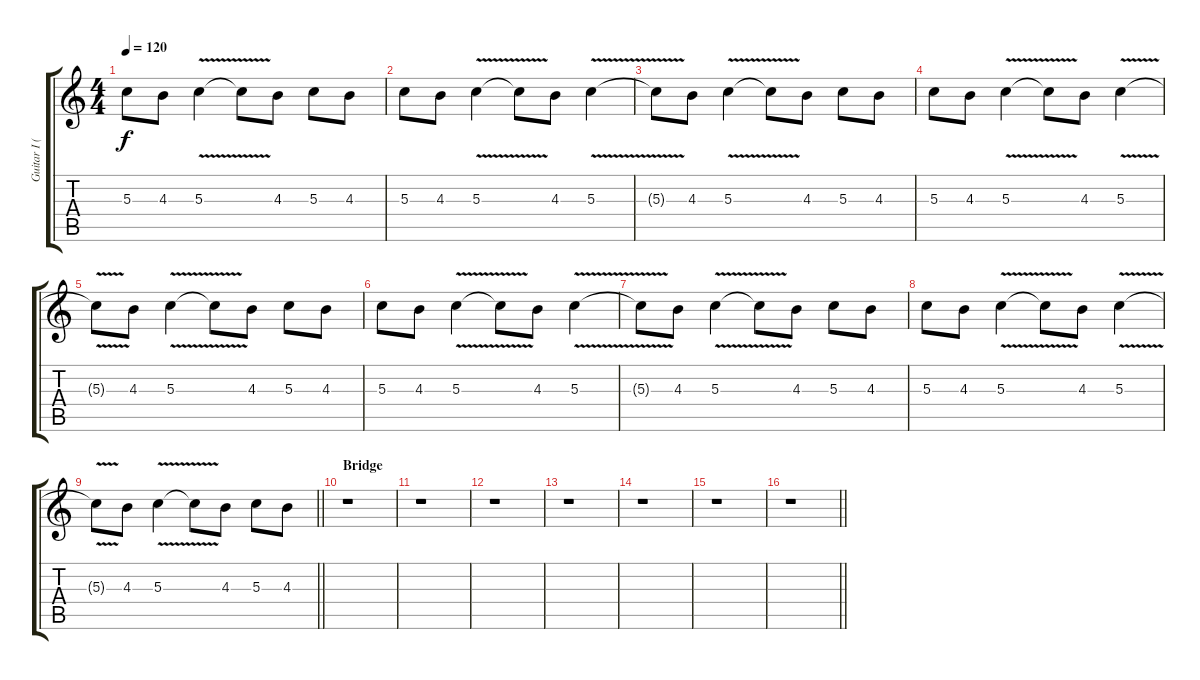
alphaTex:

\track ("Guitar I (Aiji)" "Guitar I (") {instrument distortionguitar}
\staff {score tabs}
\tuning (E4 B3 G3 D3 A2 E2) {hide}
\ts (4 4)
\tempo 120
\clef g2
\ks c
5.3{t}.8{dy f} 4.3.8 5.3{v}.4 5.3{t}.8 4.3.8 5.3.8 4.3.8 |
5.3.8 4.3.8 5.3{v}.4 5.3{t}.8 4.3.8 5.3{v}.4 |
5.3{t}.8 4.3.8 5.3{v}.4 5.3{t}.8 4.3.8 5.3.8 4.3.8 |
5.3.8 4.3.8 5.3{v}.4 5.3{t}.8 4.3.8 5.3{v}.4 |
5.3{t}.8 4.3.8 5.3{v}.4 5.3{t}.8 4.3.8 5.3.8 4.3.8 |
5.3.8 4.3.8 5.3{v}.4 5.3{t}.8 4.3.8 5.3{v}.4 |
5.3{t}.8 4.3.8 5.3{v}.4 5.3{t}.8 4.3.8 5.3.8 4.3.8 |
5.3.8 4.3.8 5.3{v}.4 5.3{t}.8 4.3.8 5.3{v}.4 |
\barLineRight lightlight
5.3{t}.8 4.3.8 5.3{v}.4 5.3{t}.8 4.3.8 5.3.8 4.3.8 |
\section ("" "Bridge")
r.1 |
r.1 |
r.1 |
r.1 |
r.1 |
r.1 |
\barLineRight lightlight
r.1
